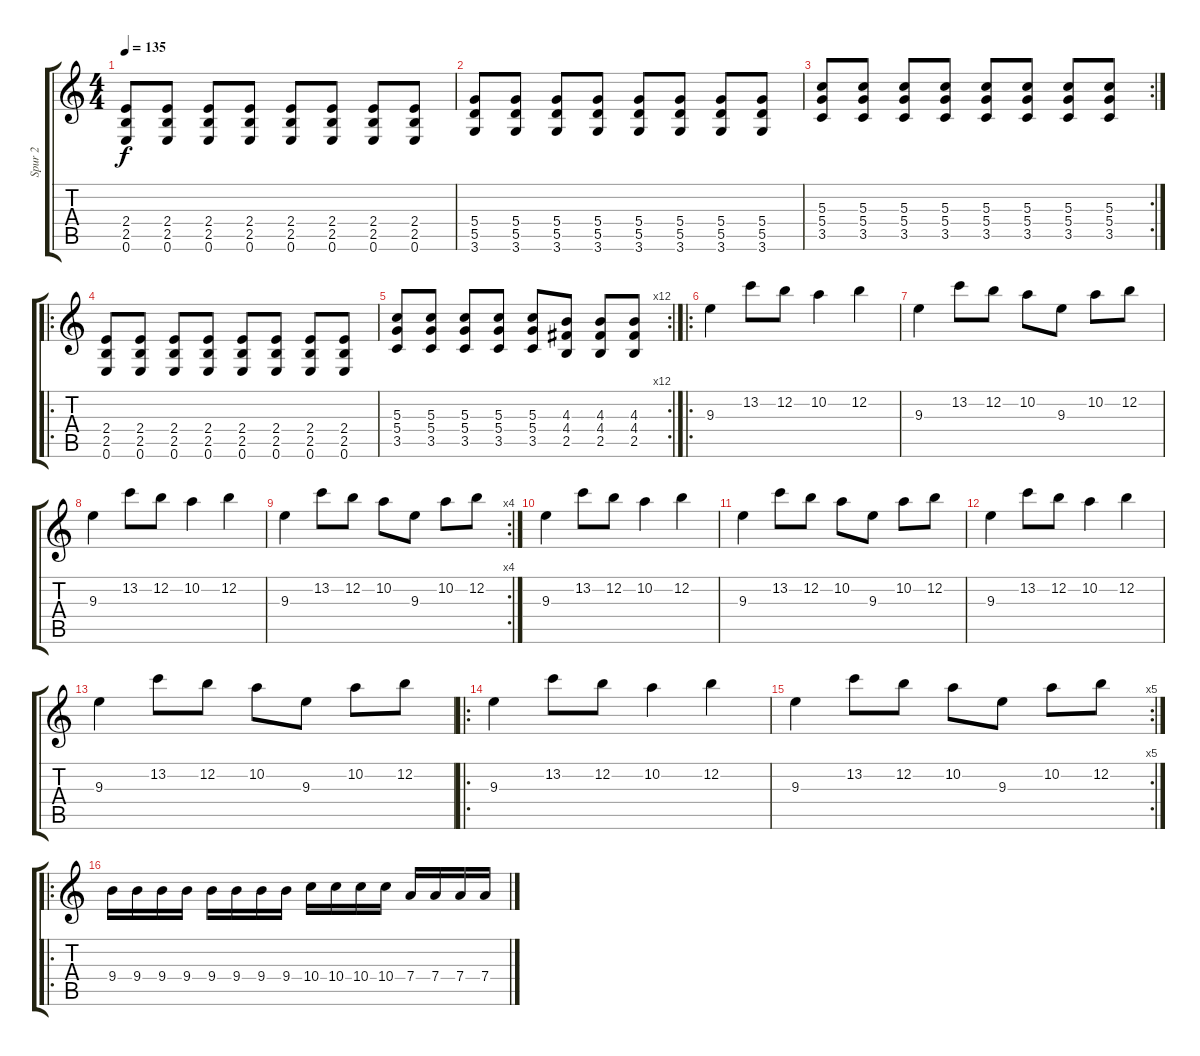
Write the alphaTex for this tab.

\track ("Spur 2" "Spur 2") {instrument overdrivenguitar}
\staff {score tabs}
\tuning (E4 B3 G3 D3 A2 E2) {hide}
\ts (4 4)
\tempo 135
\clef g2
\ks c
(2.4 2.5 0.6).8{dy f} (2.4 2.5 0.6).8 (2.4 2.5 0.6).8 (2.4 2.5 0.6).8 (2.4 2.5 0.6).8 (2.4 2.5 0.6).8 (2.4 2.5 0.6).8 (2.4 2.5 0.6).8 |
(5.4 5.5 3.6).8 (5.4 5.5 3.6).8 (5.4 5.5 3.6).8 (5.4 5.5 3.6).8 (5.4 5.5 3.6).8 (5.4 5.5 3.6).8 (5.4 5.5 3.6).8 (5.4 5.5 3.6).8 |
\rc 2
(5.3 5.4 3.5).8 (5.3 5.4 3.5).8 (5.3 5.4 3.5).8 (5.3 5.4 3.5).8 (5.3 5.4 3.5).8 (5.3 5.4 3.5).8 (5.3 5.4 3.5).8 (5.3 5.4 3.5).8 |
\ro
(2.4 2.5 0.6).8 (2.4 2.5 0.6).8 (2.4 2.5 0.6).8 (2.4 2.5 0.6).8 (2.4 2.5 0.6).8 (2.4 2.5 0.6).8 (2.4 2.5 0.6).8 (2.4 2.5 0.6).8 |
\rc 12
(5.3 5.4 3.5).8 (5.3 5.4 3.5).8 (5.3 5.4 3.5).8 (5.3 5.4 3.5).8 (5.3 5.4 3.5).8 (4.3 4.4 2.5).8 (4.3 4.4 2.5).8 (4.3 4.4 2.5).8 |
\ro
9.3.4 13.2.8 12.2.8 10.2.4 12.2.4 |
9.3.4 13.2.8 12.2.8 10.2.8 9.3.8 10.2.8 12.2.8 |
9.3.4 13.2.8 12.2.8 10.2.4 12.2.4 |
\rc 4
9.3.4 13.2.8 12.2.8 10.2.8 9.3.8 10.2.8 12.2.8 |
9.3.4 13.2.8 12.2.8 10.2.4 12.2.4 |
9.3.4 13.2.8 12.2.8 10.2.8 9.3.8 10.2.8 12.2.8 |
9.3.4 13.2.8 12.2.8 10.2.4 12.2.4 |
9.3.4 13.2.8 12.2.8 10.2.8 9.3.8 10.2.8 12.2.8 |
\ro
9.3.4 13.2.8 12.2.8 10.2.4 12.2.4 |
\rc 5
9.3.4 13.2.8 12.2.8 10.2.8 9.3.8 10.2.8 12.2.8 |
\ro
9.4.16 9.4.16 9.4.16 9.4.16 9.4.16 9.4.16 9.4.16 9.4.16 10.4.16 10.4.16 10.4.16 10.4.16 7.4.16 7.4.16 7.4.16 7.4.16
